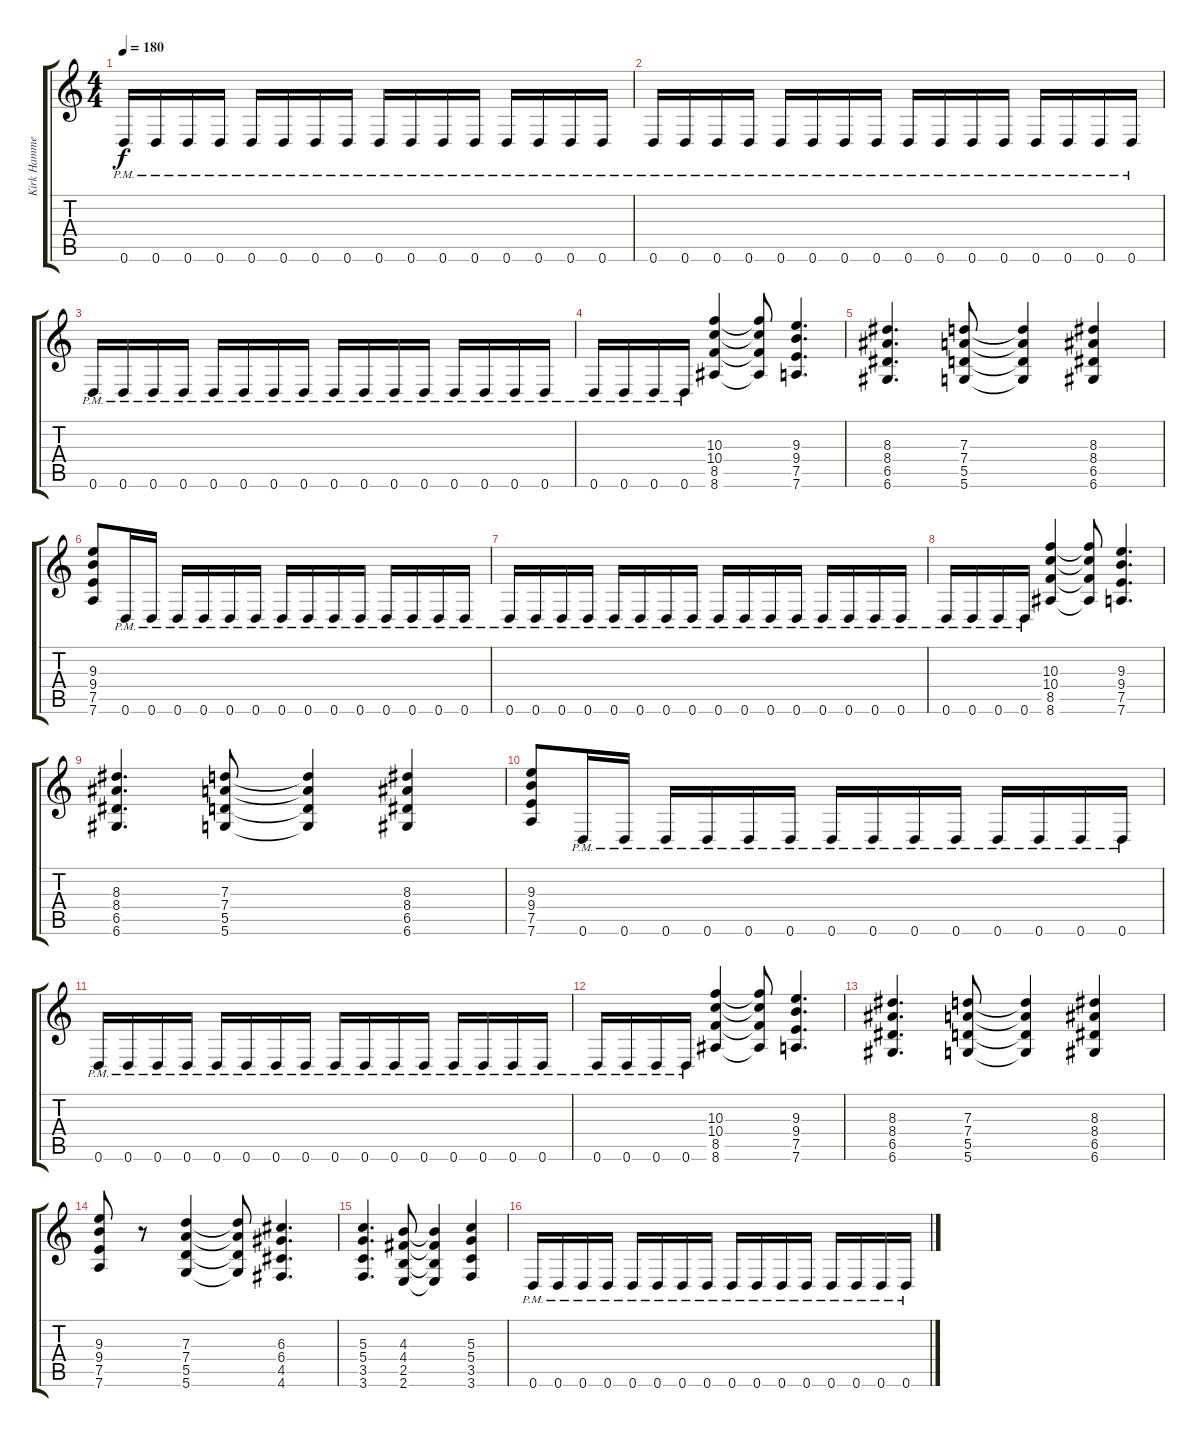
\track ("Kirk Hammett Guitar" "Kirk Hamme") {instrument distortionguitar}
\staff {score tabs}
\tuning (E4 B3 G3 D3 A2 D2) {hide}
\ts (4 4)
\tempo 180
\clef g2
\ks c
0.6{pm}.16{dy f} 0.6{pm}.16 0.6{pm}.16 0.6{pm}.16 0.6{pm}.16 0.6{pm}.16 0.6{pm}.16 0.6{pm}.16 0.6{pm}.16 0.6{pm}.16 0.6{pm}.16 0.6{pm}.16 0.6{pm}.16 0.6{pm}.16 0.6{pm}.16 0.6{pm}.16 |
0.6{pm}.16 0.6{pm}.16 0.6{pm}.16 0.6{pm}.16 0.6{pm}.16 0.6{pm}.16 0.6{pm}.16 0.6{pm}.16 0.6{pm}.16 0.6{pm}.16 0.6{pm}.16 0.6{pm}.16 0.6{pm}.16 0.6{pm}.16 0.6{pm}.16 0.6{pm}.16 |
0.6{pm}.16 0.6{pm}.16 0.6{pm}.16 0.6{pm}.16 0.6{pm}.16 0.6{pm}.16 0.6{pm}.16 0.6{pm}.16 0.6{pm}.16 0.6{pm}.16 0.6{pm}.16 0.6{pm}.16 0.6{pm}.16 0.6{pm}.16 0.6{pm}.16 0.6{pm}.16 |
0.6{pm}.16 0.6{pm}.16 0.6{pm}.16 0.6{pm}.16 (10.3 10.4 8.5 8.6).4 (10.3{t} 10.4{t} 8.5{t} 8.6{t}).8 (9.3 9.4 7.5 7.6).4{d} |
(8.3 8.4 6.5 6.6).4{d} (7.3 7.4 5.5 5.6).8 (7.3{t} 7.4{t} 5.5{t} 5.6{t}).4 (8.3 8.4 6.5 6.6).4 |
(9.3 9.4 7.5 7.6).8 0.6{pm}.16 0.6{pm}.16 0.6{pm}.16 0.6{pm}.16 0.6{pm}.16 0.6{pm}.16 0.6{pm}.16 0.6{pm}.16 0.6{pm}.16 0.6{pm}.16 0.6{pm}.16 0.6{pm}.16 0.6{pm}.16 0.6{pm}.16 |
0.6{pm}.16 0.6{pm}.16 0.6{pm}.16 0.6{pm}.16 0.6{pm}.16 0.6{pm}.16 0.6{pm}.16 0.6{pm}.16 0.6{pm}.16 0.6{pm}.16 0.6{pm}.16 0.6{pm}.16 0.6{pm}.16 0.6{pm}.16 0.6{pm}.16 0.6{pm}.16 |
0.6{pm}.16 0.6{pm}.16 0.6{pm}.16 0.6{pm}.16 (10.3 10.4 8.5 8.6).4 (10.3{t} 10.4{t} 8.5{t} 8.6{t}).8 (9.3 9.4 7.5 7.6).4{d} |
(8.3 8.4 6.5 6.6).4{d} (7.3 7.4 5.5 5.6).8 (7.3{t} 7.4{t} 5.5{t} 5.6{t}).4 (8.3 8.4 6.5 6.6).4 |
(9.3 9.4 7.5 7.6).8 0.6{pm}.16 0.6{pm}.16 0.6{pm}.16 0.6{pm}.16 0.6{pm}.16 0.6{pm}.16 0.6{pm}.16 0.6{pm}.16 0.6{pm}.16 0.6{pm}.16 0.6{pm}.16 0.6{pm}.16 0.6{pm}.16 0.6{pm}.16 |
0.6{pm}.16 0.6{pm}.16 0.6{pm}.16 0.6{pm}.16 0.6{pm}.16 0.6{pm}.16 0.6{pm}.16 0.6{pm}.16 0.6{pm}.16 0.6{pm}.16 0.6{pm}.16 0.6{pm}.16 0.6{pm}.16 0.6{pm}.16 0.6{pm}.16 0.6{pm}.16 |
0.6{pm}.16 0.6{pm}.16 0.6{pm}.16 0.6{pm}.16 (10.3 10.4 8.5 8.6).4 (10.3{t} 10.4{t} 8.5{t} 8.6{t}).8 (9.3 9.4 7.5 7.6).4{d} |
(8.3 8.4 6.5 6.6).4{d} (7.3 7.4 5.5 5.6).8 (7.3{t} 7.4{t} 5.5{t} 5.6{t}).4 (8.3 8.4 6.5 6.6).4 |
(9.3 9.4 7.5 7.6).8 r.8 (7.3 7.4 5.5 5.6).4 (7.3{t} 7.4{t} 5.5{t} 5.6{t}).8 (6.3 6.4 4.5 4.6).4{d} |
(5.3 5.4 3.5 3.6).4{d} (4.3 4.4 2.5 2.6).8 (4.3{t} 4.4{t} 2.5{t} 2.6{t}).4 (5.3 5.4 3.5 3.6).4 |
0.6{pm}.16 0.6{pm}.16 0.6{pm}.16 0.6{pm}.16 0.6{pm}.16 0.6{pm}.16 0.6{pm}.16 0.6{pm}.16 0.6{pm}.16 0.6{pm}.16 0.6{pm}.16 0.6{pm}.16 0.6{pm}.16 0.6{pm}.16 0.6{pm}.16 0.6{pm}.16
